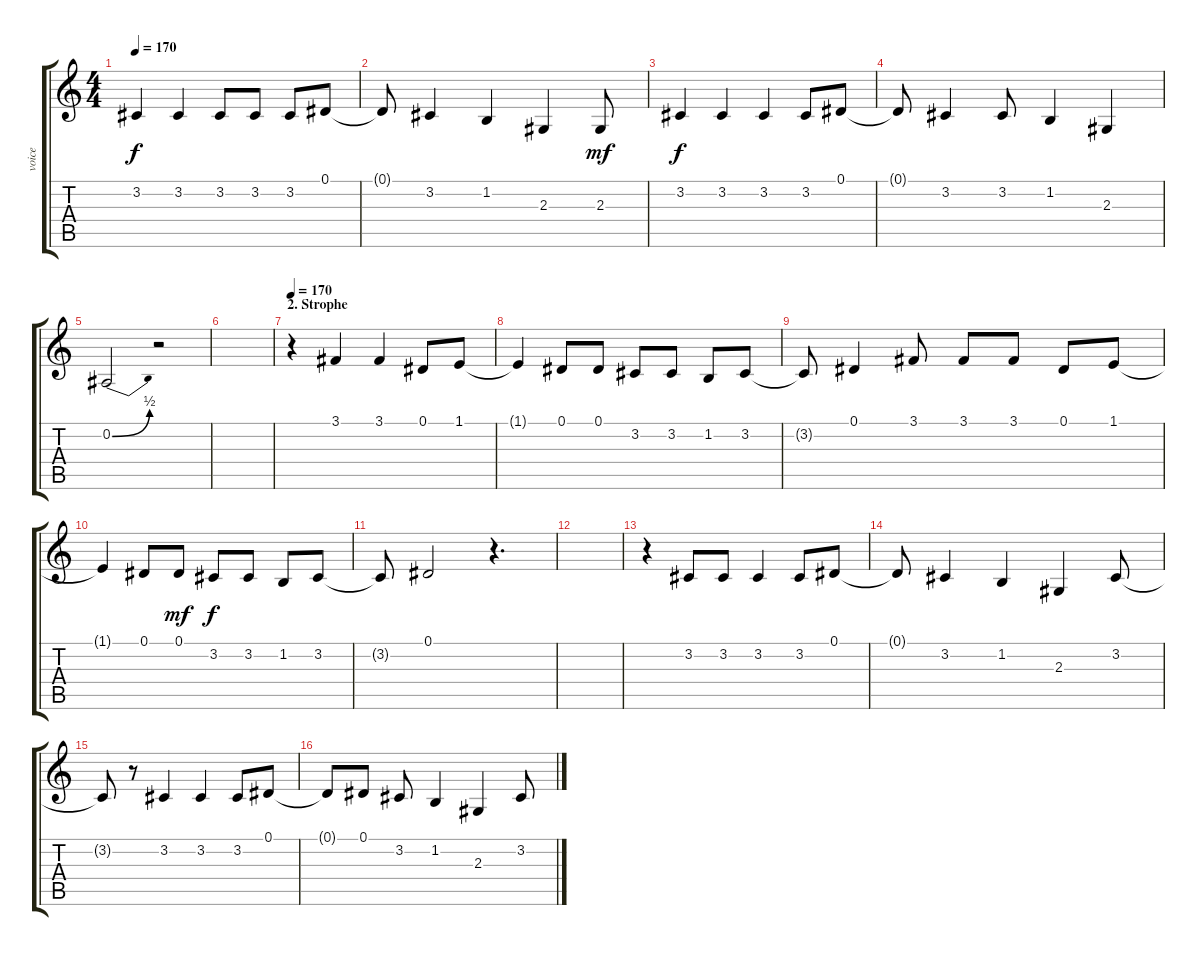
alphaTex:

\track ("voice" "voice") {instrument violin}
\staff {score tabs}
\tuning (Eb4 Bb3 Gb3 Db3 Ab2 Eb2) {hide}
\ts (4 4)
\tempo 170
\clef g2
\ks c
3.2.4{dy f} 3.2.4 3.2.8 3.2.8 3.2.8 0.1.8 |
0.1{t}.8 3.2.4 1.2.4 2.3.4 2.3.8{dy mf} |
3.2.4{dy f} 3.2.4 3.2.4 3.2.8 0.1.8 |
0.1{t}.8 3.2.4 3.2.8 1.2.4 2.3.4 |
0.2{be (bend 0 0 60 2)}.2 r.2 |
|
\section ("" "2. Strophe")
\tempo 170
r.4 3.1.4 3.1.4 0.1.8 1.1.8 |
1.1{t}.4 0.1.8 0.1.8 3.2.8 3.2.8 1.2.8 3.2.8 |
3.2{t}.8 0.1.4 3.1.8 3.1.8 3.1.8 0.1.8 1.1.8 |
1.1{t}.4 0.1.8 0.1.8{dy mf} 3.2.8{dy f} 3.2.8 1.2.8 3.2.8 |
3.2{t}.8 0.1.2 r.4{d} |
|
r.4 3.2.8 3.2.8 3.2.4 3.2.8 0.1.8 |
0.1{t}.8 3.2.4 1.2.4 2.3.4 3.2.8 |
3.2{t}.8 r.8 3.2.4 3.2.4 3.2.8 0.1.8 |
0.1{t}.8 0.1.8 3.2.8 1.2.4 2.3.4 3.2.8
